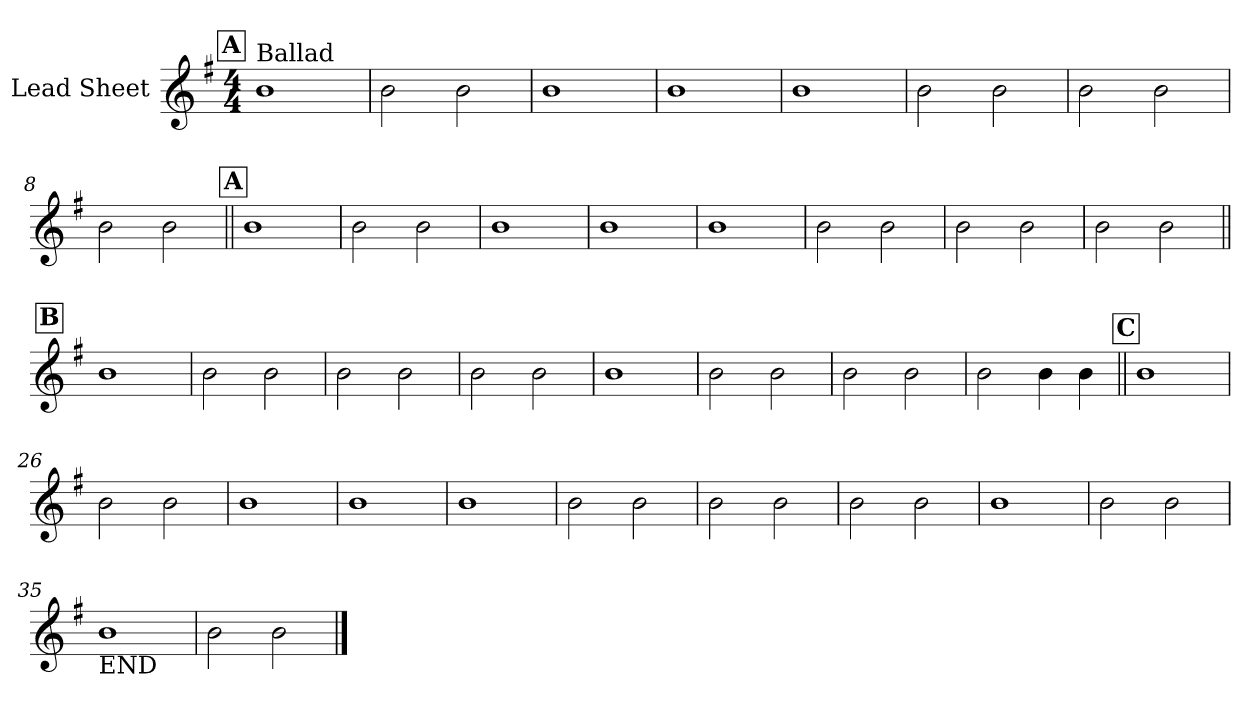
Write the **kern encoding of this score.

**kern
*part1
*staff1
*I"Lead Sheet
*clefG2
*k[f#]
*G:
*M4/4
!!LO:REH:place=s1:a:fs=14:t=A
=1
!LO:TX:a:t=Ballad
1b
=2
2b\
2b\
=3
1b
=4
1b
!!LO:LB:g=z
=5
1b
=6
2b\
2b\
=7
2b\
2b\
=8
2b\
2b\
!!LO:LB:g=z
!!LO:REH:place=s1:a:fs=14:t=A
=9||
1b
=10
2b\
2b\
=11
1b
=12
1b
!!LO:LB:g=z
=13
1b
=14
2b\
2b\
=15
2b\
2b\
=16
2b\
2b\
!!LO:LB:g=z
!!LO:REH:place=s1:a:fs=14:t=B
=17||
1b
=18
2b\
2b\
=19
2b\
2b\
=20
2b\
2b\
!!LO:LB:g=z
=21
1b
=22
2b\
2b\
=23
2b\
2b\
=24
2b\
4b\
4b\
!!LO:LB:g=z
!!LO:REH:place=s1:a:fs=14:t=C
=25||
1b
=26
2b\
2b\
=27
1b
=28
1b
!!LO:LB:g=z
=29
1b
=30
2b\
2b\
=31
2b\
2b\
=32
2b\
2b\
!!LO:LB:g=z
=33
1b
=34
2b\
2b\
=35
!LO:TX:b:t=END
1b
=36
2b\
2b\
==
*-
